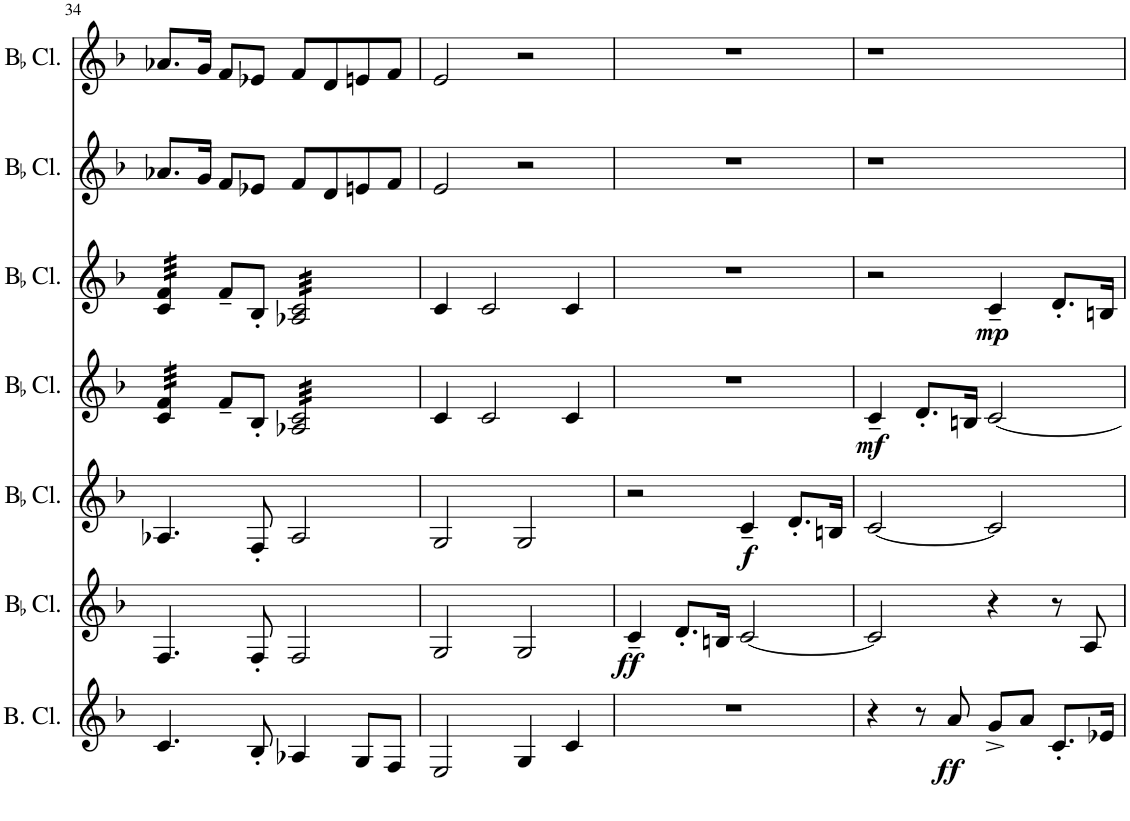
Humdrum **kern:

**kern	**dynam	**kern	**dynam	**kern	**dynam	**kern	**dynam	**kern	**dynam	**kern	**kern
*part7	*part7	*part6	*part6	*part5	*part5	*part4	*part4	*part3	*part3	*part2	*part1
*staff7	*staff7	*staff6	*staff6	*staff5	*staff5	*staff4	*staff4	*staff3	*staff3	*staff2	*staff1
*I"Bass Clarinet	*	*I"BaccidentalFlat Clarinet	*	*I"BaccidentalFlat Clarinet	*	*I"BaccidentalFlat Clarinet	*	*I"BaccidentalFlat Clarinet	*	*I"BaccidentalFlat Clarinet	*I"BaccidentalFlat Clarinet
*I'B. Cl.	*	*I'BaccidentalFlat Cl.	*	*I'BaccidentalFlat Cl.	*	*I'BaccidentalFlat Cl.	*	*I'BaccidentalFlat Cl.	*	*I'BaccidentalFlat Cl.	*I'BaccidentalFlat Cl.
!!LO:PB:g=z
*clefG2	*	*clefG2	*	*clefG2	*	*clefG2	*	*clefG2	*	*clefG2	*clefG2
*Trd8c14	*	*Trd1c2	*	*Trd1c2	*	*Trd1c2	*	*Trd1c2	*	*Trd1c2	*Trd1c2
*k[b-]	*	*k[b-]	*	*k[b-]	*	*k[b-]	*	*k[b-]	*	*k[b-]	*k[b-]
*M4/4	*	*M4/4	*	*M4/4	*	*M4/4	*	*M4/4	*	*M4/4	*M4/4
=34	=34	=34	=34	=34	=34	=34	=34	=34	=34	=34	=34
*	*	*	*	*	*	*tremolo	*	*	*	*	*
*	*	*	*	*	*	*	*	*tremolo	*	*	*
4.c/	.	4.F/	.	4.A-X/	.	32c/ 32f/LLL	.	32c/ 32f/LLL	.	8.a-X/L	8.a-X/L
.	.	.	.	.	.	32c/ 32f/	.	32c/ 32f/	.	.	.
.	.	.	.	.	.	32c/ 32f/	.	32c/ 32f/	.	.	.
.	.	.	.	.	.	32c/ 32f/	.	32c/ 32f/	.	.	.
.	.	.	.	.	.	32c/ 32f/	.	32c/ 32f/	.	.	.
.	.	.	.	.	.	32c/ 32f/	.	32c/ 32f/	.	.	.
.	.	.	.	.	.	32c/ 32f/	.	32c/ 32f/	.	16g/Jk	16g/Jk
.	.	.	.	.	.	32c/ 32f/JJJ	.	32c/ 32f/JJJ	.	.	.
*	*	*	*	*	*	*	*	*Xtremolo	*	*	*
*	*	*	*	*	*	*Xtremolo	*	*	*	*	*
.	.	.	.	.	.	8f~/L	.	8f~/L	.	8f/L	8f/L
8B-'/	.	8F'/	.	8F'/	.	8B-'/J	.	8B-'/J	.	8e-X/J	8e-X/J
*	*	*	*	*	*	*tremolo	*	*	*	*	*
*	*	*	*	*	*	*	*	*tremolo	*	*	*
4A-X/	.	2F/	.	2A-/	.	32A-X/ 32c/LLL	.	32A-X/ 32c/LLL	.	8f/L	8f/L
.	.	.	.	.	.	32A-X/ 32c/	.	32A-X/ 32c/	.	.	.
.	.	.	.	.	.	32A-X/ 32c/	.	32A-X/ 32c/	.	.	.
.	.	.	.	.	.	32A-X/ 32c/	.	32A-X/ 32c/	.	.	.
.	.	.	.	.	.	32A-X/ 32c/	.	32A-X/ 32c/	.	8d/	8d/
.	.	.	.	.	.	32A-X/ 32c/	.	32A-X/ 32c/	.	.	.
.	.	.	.	.	.	32A-X/ 32c/	.	32A-X/ 32c/	.	.	.
.	.	.	.	.	.	32A-X/ 32c/	.	32A-X/ 32c/	.	.	.
8G/L	.	.	.	.	.	32A-X/ 32c/	.	32A-X/ 32c/	.	8en/	8en/
.	.	.	.	.	.	32A-X/ 32c/	.	32A-X/ 32c/	.	.	.
.	.	.	.	.	.	32A-X/ 32c/	.	32A-X/ 32c/	.	.	.
.	.	.	.	.	.	32A-X/ 32c/	.	32A-X/ 32c/	.	.	.
8F/J	.	.	.	.	.	32A-X/ 32c/	.	32A-X/ 32c/	.	8f/J	8f/J
.	.	.	.	.	.	32A-X/ 32c/	.	32A-X/ 32c/	.	.	.
.	.	.	.	.	.	32A-X/ 32c/	.	32A-X/ 32c/	.	.	.
.	.	.	.	.	.	32A-X/ 32c/JJJ	.	32A-X/ 32c/JJJ	.	.	.
*	*	*	*	*	*	*	*	*Xtremolo	*	*	*
*	*	*	*	*	*	*Xtremolo	*	*	*	*	*
=35	=35	=35	=35	=35	=35	=35	=35	=35	=35	=35	=35
2E/	.	2G/	.	2G/	.	4c/	.	4c/	.	2e/	2e/
.	.	.	.	.	.	2c/	.	2c/	.	.	.
4G/	.	2G/	.	2G/	.	.	.	.	.	2r	2r
4c/	.	.	.	.	.	4c/	.	4c/	.	.	.
=36	=36	=36	=36	=36	=36	=36	=36	=36	=36	=36	=36
!	!	!	!LO:DY:b	!	!	!	!	!	!	!	!
1r	.	4c~/	ff	2r	.	1r	.	1r	.	1r	1r
.	.	8.d'/L	.	.	.	.	.	.	.	.	.
.	.	16Bn/Jk	.	.	.	.	.	.	.	.	.
!	!	!	!	!	!LO:DY:b	!	!	!	!	!	!
.	.	[2c/	.	4c~/	f	.	.	.	.	.	.
.	.	.	.	8.d'/L	.	.	.	.	.	.	.
.	.	.	.	16Bn/Jk	.	.	.	.	.	.	.
=37	=37	=37	=37	=37	=37	=37	=37	=37	=37	=37	=37
!	!	!	!	!	!	!	!LO:DY:b	!	!	!	!
4r	.	2c/]	.	[2c/	.	4c~/	mf	2r	.	1r	1r
8r	.	.	.	.	.	8.d'/L	.	.	.	.	.
!	!LO:DY:b	!	!	!	!	!	!	!	!	!	!
8a/	ff	.	.	.	.	.	.	.	.	.	.
.	.	.	.	.	.	16Bn/Jk	.	.	.	.	.
!	!	!	!	!	!	!	!	!	!LO:DY:b	!	!
8g^/L	.	4r	.	2c/]	.	[2c/	.	4c~/	mp	.	.
8a/J	.	.	.	.	.	.	.	.	.	.	.
8.c'/L	.	8r	.	.	.	.	.	8.d'/L	.	.	.
.	.	8A/	.	.	.	.	.	.	.	.	.
16e-X/Jk	.	.	.	.	.	.	.	16Bn/Jk	.	.	.
=	=	=	=	=	=	=	=	=	=	=	=
*-	*-	*-	*-	*-	*-	*-	*-	*-	*-	*-	*-
